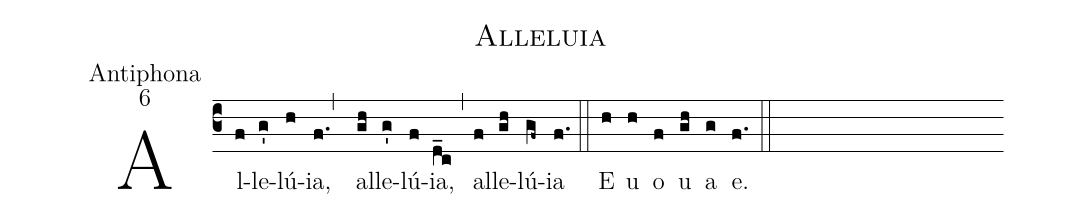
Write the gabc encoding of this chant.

name:Alleluia;
office-part:Antiphona;
mode:6;
%%
(c3) Al(f)le(g')lú(h)ia,(f.) (, ) al(gh)le(g')lú(f)ia,(d_c) (,) al(f)le(gh)lú(gf~)ia(f.) (::)E(h) u(h) o(f) u(gh) a(g) e.(f.) (::)
